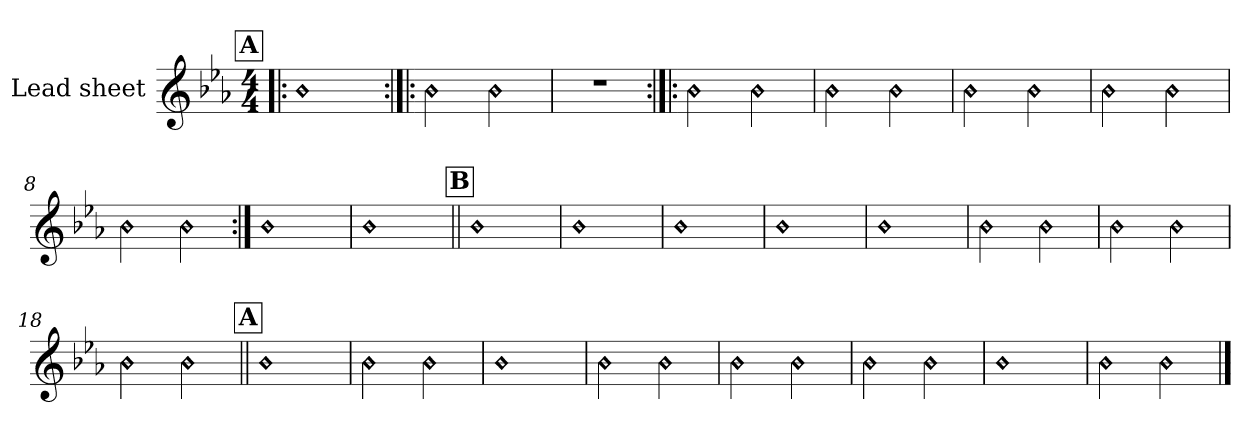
**kern
*part1
*staff1
*I"Lead sheet
*clefG2
*k[b-e-a-]
*E-:
*M4/4
!!LO:REH:place=s1:a:fs=14:t=A
=1!|:
!LO:N:head=diamond
1b-
=2:|!|:
!LO:N:head=diamond
2b-\
!LO:N:head=diamond
2b-\
=3
1r
=4:|!|:
!LO:N:head=diamond
2b-\
!LO:N:head=diamond
2b-\
!!LO:LB:g=z
=5
!LO:N:head=diamond
2b-\
!LO:N:head=diamond
2b-\
=6
!LO:N:head=diamond
2b-\
!LO:N:head=diamond
2b-\
=7
!LO:N:head=diamond
2b-\
!LO:N:head=diamond
2b-\
=8
!LO:N:head=diamond
2b-\
!LO:N:head=diamond
2b-\
!!LO:LB:g=z
=9:|!
!LO:N:head=diamond
1b-
=10
!LO:N:head=diamond
1b-
!!LO:REH:place=s1:a:fs=14:t=B
=11||
!LO:N:head=diamond
1b-
=12
!LO:N:head=diamond
1b-
!!LO:LB:g=z
=13
!LO:N:head=diamond
1b-
=14
!LO:N:head=diamond
1b-
=15
!LO:N:head=diamond
1b-
=16
!LO:N:head=diamond
2b-\
!LO:N:head=diamond
2b-\
!!LO:LB:g=z
=17
!LO:N:head=diamond
2b-\
!LO:N:head=diamond
2b-\
=18
!LO:N:head=diamond
2b-\
!LO:N:head=diamond
2b-\
!!LO:REH:place=s1:a:fs=14:t=A
=19||
!LO:N:head=diamond
1b-
=20
!LO:N:head=diamond
2b-\
!LO:N:head=diamond
2b-\
!!LO:LB:g=z
=21
!LO:N:head=diamond
1b-
=22
!LO:N:head=diamond
2b-\
!LO:N:head=diamond
2b-\
=23
!LO:N:head=diamond
2b-\
!LO:N:head=diamond
2b-\
=24
!LO:N:head=diamond
2b-\
!LO:N:head=diamond
2b-\
!!LO:LB:g=z
=25
!LO:N:head=diamond
1b-
=26
!LO:N:head=diamond
2b-\
!LO:N:head=diamond
2b-\
==
*-
